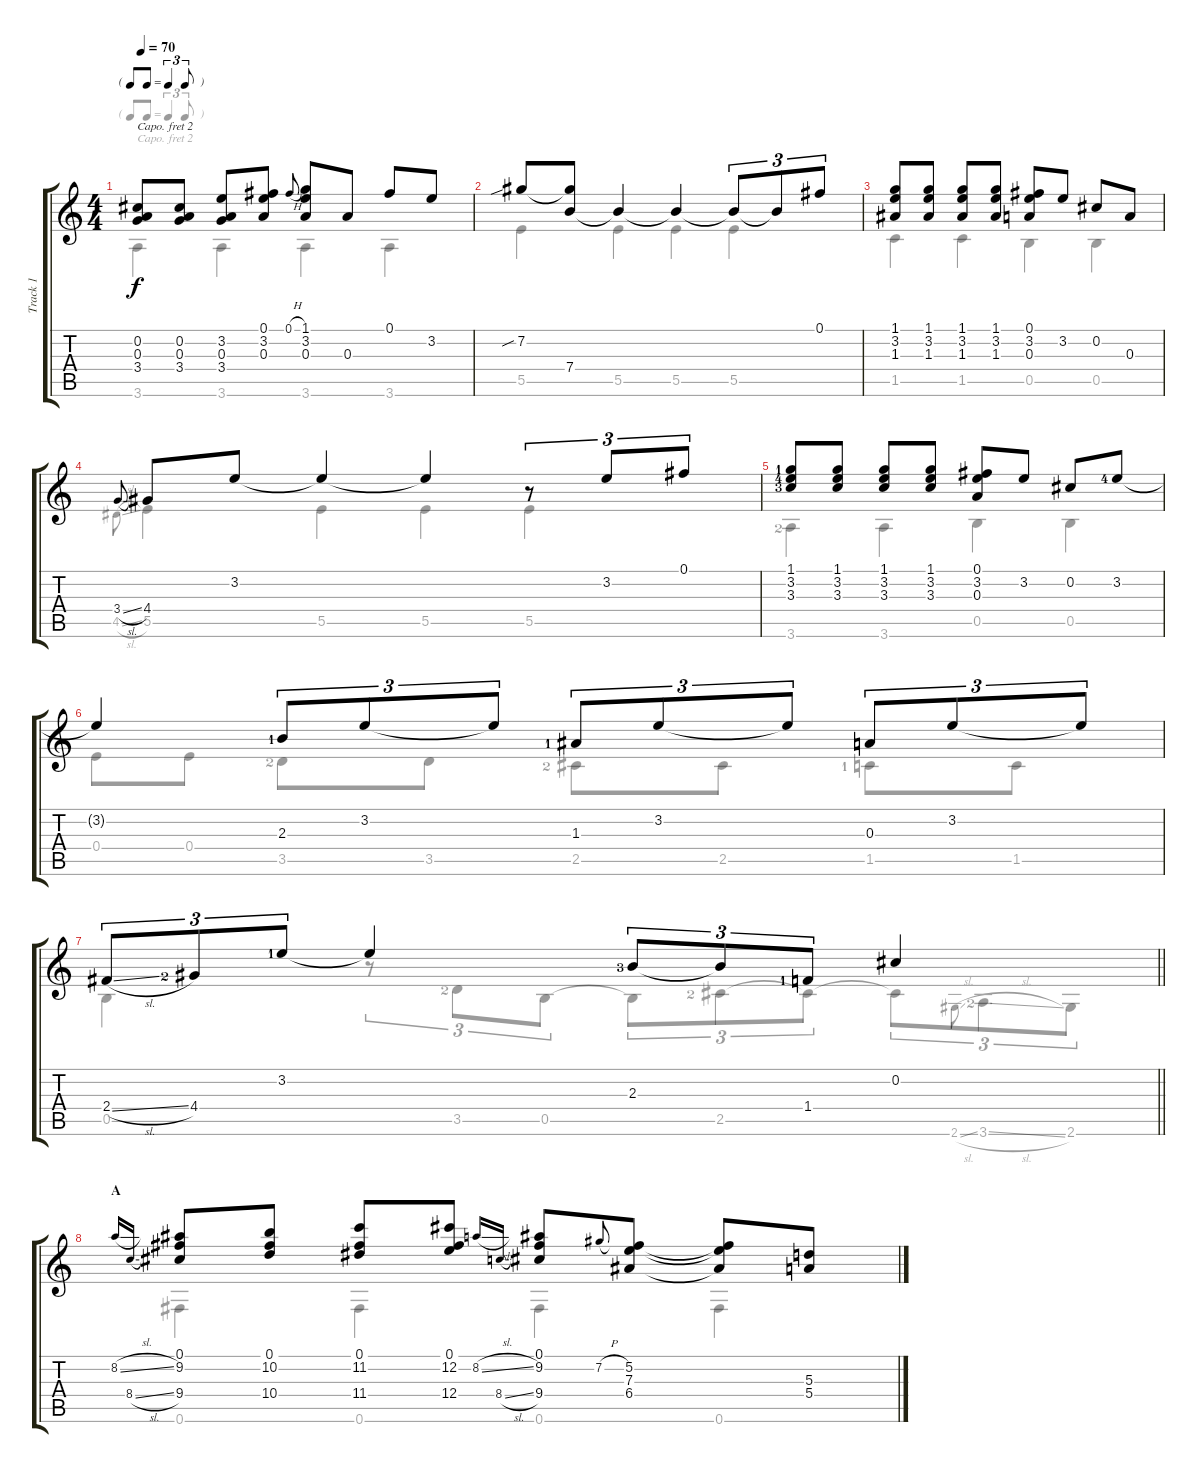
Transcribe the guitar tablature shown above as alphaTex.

\track ("Track 1" "Track 1") {instrument acousticguitarsteel}
\staff {score tabs}
\capo 2
\tuning (E4 B3 G3 D3 A2 E2) {hide}
\voice
\ts (4 4)
\tf triplet8th
\tempo 70
\clef g2
\ks c
(0.2 0.3 3.4).8{dy f} (0.2 0.3 3.4).8 (3.2 0.3 3.4).8 (0.1 3.2 0.3).8 0.1{h}.8{gr onbeat} (1.1 3.2 0.3).8 0.3.8 0.1.8 3.2.8 |
7.2{sib}.8 (7.2{t} 7.4).8 7.4{t}.4 7.4{t}.4 7.4{t}.8{tu (3 2)} 7.4{t}.8{tu (3 2)} 0.1.8{tu (3 2)} |
(1.1 3.2 1.3).8 (1.1 3.2 1.3).8 (1.1 3.2 1.3).8 (1.1 3.2 1.3).8 (0.1 3.2 0.3).8 3.2.8 0.2.8 0.3.8 |
3.4{sl}.8{gr onbeat} 4.4.8 3.2.8 3.2{t}.4 3.2{t}.4 r.8{tu (3 2)} 3.2.8{tu (3 2)} 0.1.8{tu (3 2)} |
(1.1{lf 2} 3.2{lf 5} 3.3{lf 4}).8 (1.1 3.2 3.3).8 (1.1 3.2 3.3).8 (1.1 3.2 3.3).8 (0.1 3.2 0.3).8 3.2.8 0.2.8 3.2{lf 5}.8 |
3.2{t}.4 2.3{lf 2}.8{tu (3 2)} 3.2.8{tu (3 2)} 3.2{t}.8{tu (3 2)} 1.3{lf 2}.8{tu (3 2)} 3.2.8{tu (3 2)} 3.2{t}.8{tu (3 2)} 0.3.8{tu (3 2)} 3.2.8{tu (3 2)} 3.2{t}.8{tu (3 2)} |
\barLineRight lightlight
2.4{sl}.8{tu (3 2)} 4.4{lf 3}.8{tu (3 2)} 3.2{lf 2}.8{tu (3 2)} 3.2{t}.4 2.3{lf 4}.8{tu (3 2)} 2.3{t}.8{tu (3 2)} 1.4{lf 2}.8{tu (3 2)} 0.2.4 |
\section ("" "A")
8.2{sl}.16{gr onbeat} 8.4{sl}.16{gr onbeat} (0.1 9.2 9.4).8 (0.1 10.2 10.4).8 (0.1 11.2 11.4).8 (0.1 12.2 12.4).8 8.2{sl}.16{gr onbeat} 8.4{sl}.16{gr onbeat} (0.1 9.2 9.4).8 7.2{h}.8{gr onbeat} (5.2 7.3 6.4).8 (5.2{t} 7.3{t} 6.4{t}).8 (5.3{h} 5.4).8
\voice
\clef g2
\ottava regular
\simile none
\ks c
3.6.4{dy f} 3.6.4 3.6.4 3.6.4 |
5.5.4 5.5.4 5.5.4 5.5.4 |
1.5.4 1.5.4 0.5.4 0.5.4 |
4.5{sl}.8{gr onbeat} 5.5.4 5.5.4 5.5.4 5.5.4 |
3.6{lf 3}.4 3.6.4 0.5.4 0.5.4 |
0.4.8 0.4.8 3.5{lf 3}.8 3.5.8 2.5{lf 3}.8 2.5.8 1.5{lf 2}.8 1.5.8 |
\barLineRight lightlight
0.5.4 r.8{tu (3 2)} 3.5{lf 3}.8{tu (3 2)} 0.5.8{tu (3 2)} 0.5{t}.8{tu (3 2)} 2.5{lf 3}.8{tu (3 2)} 2.5{t}.8{tu (3 2)} 2.5{t}.8{tu (3 2)} 2.6{sl}.8{gr onbeat} 3.6{sl lf 3}.8{tu (3 2)} 2.6.8{tu (3 2)} |
0.6.4 0.6.4 0.6.4 0.6.4
